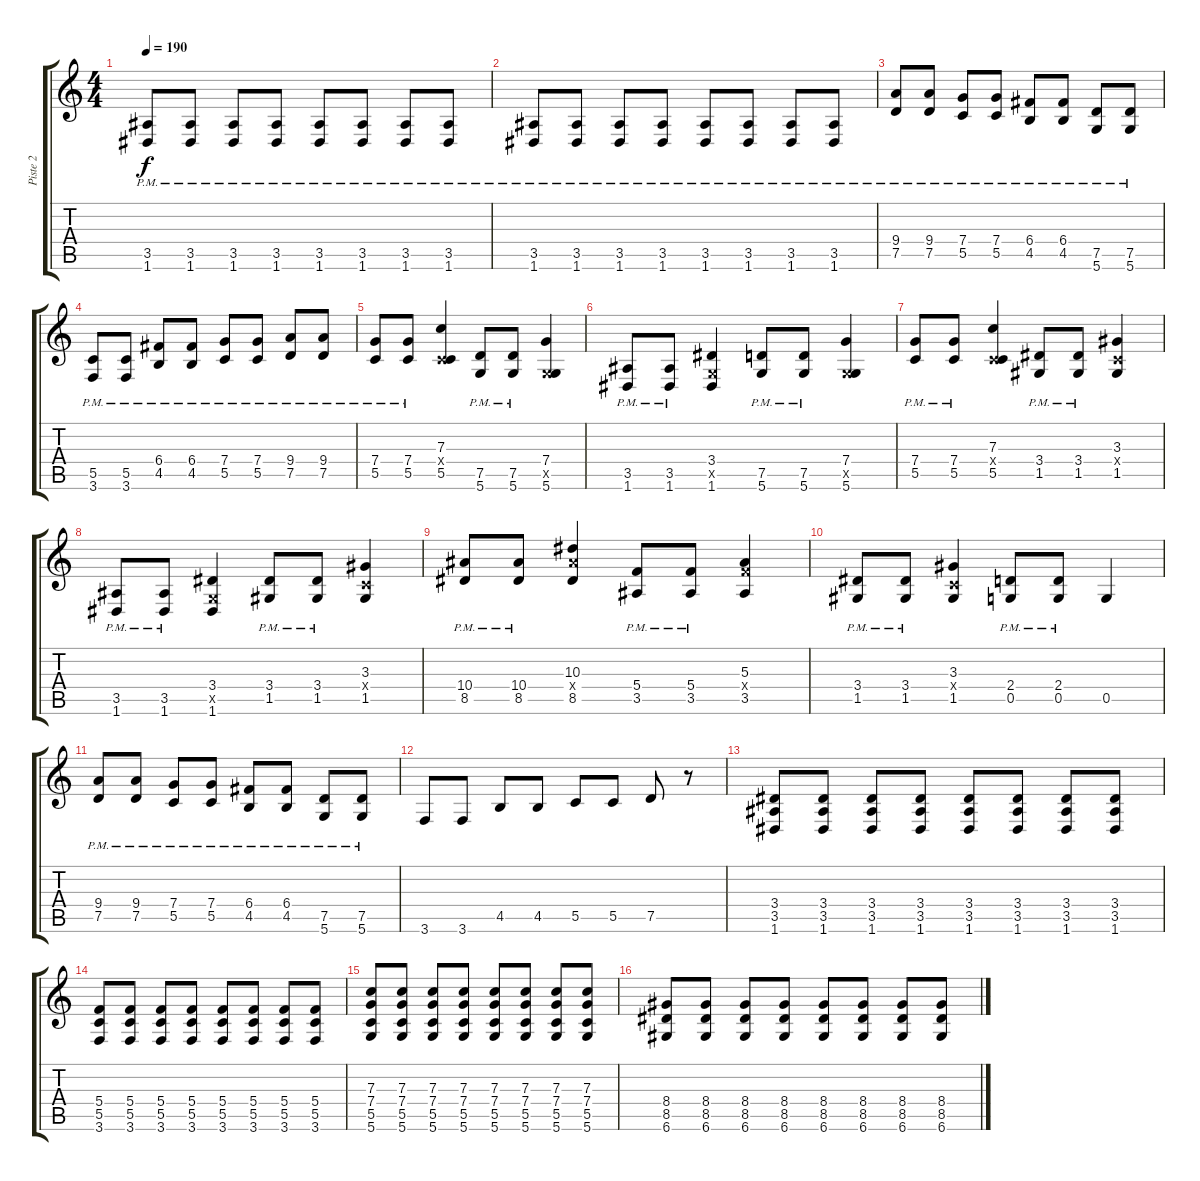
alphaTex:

\track ("Piste 2" "Piste 2") {instrument distortionguitar}
\staff {score tabs}
\tuning (D4 A3 F3 C3 G2 D2) {hide}
\ts (4 4)
\tempo 190
\clef g2
\ks c
(3.5{pm} 1.6{pm}).8{dy f} (3.5{pm} 1.6{pm}).8 (3.5{pm} 1.6{pm}).8 (3.5{pm} 1.6{pm}).8 (3.5{pm} 1.6{pm}).8 (3.5{pm} 1.6{pm}).8 (3.5{pm} 1.6{pm}).8 (3.5{pm} 1.6{pm}).8 |
(3.5{pm} 1.6{pm}).8 (3.5{pm} 1.6{pm}).8 (3.5{pm} 1.6{pm}).8 (3.5{pm} 1.6{pm}).8 (3.5{pm} 1.6{pm}).8 (3.5{pm} 1.6{pm}).8 (3.5{pm} 1.6{pm}).8 (3.5{pm} 1.6{pm}).8 |
(9.4{pm} 7.5{pm}).8 (9.4{pm} 7.5{pm}).8 (7.4{pm} 5.5{pm}).8 (7.4{pm} 5.5{pm}).8 (6.4{pm} 4.5{pm}).8 (6.4{pm} 4.5{pm}).8 (7.5{pm} 5.6{pm}).8 (7.5{pm} 5.6{pm}).8 |
(5.5{pm} 3.6{pm}).8 (5.5{pm} 3.6{pm}).8 (6.4{pm} 4.5{pm}).8 (6.4{pm} 4.5{pm}).8 (7.4{pm} 5.5{pm}).8 (7.4{pm} 5.5{pm}).8 (9.4{pm} 7.5{pm}).8 (9.4{pm} 7.5{pm}).8 |
(7.4{pm} 5.5{pm}).8 (7.4{pm} 5.5{pm}).8 (7.3 0.4{x} 5.5).4 (7.5{pm} 5.6{pm}).8 (7.5{pm} 5.6{pm}).8 (7.4 0.5{x} 5.6).4 |
(3.5{pm} 1.6{pm}).8 (3.5{pm} 1.6{pm}).8 (3.4 0.5{x} 1.6).4 (7.5{pm} 5.6{pm}).8 (7.5{pm} 5.6{pm}).8 (7.4 0.5{x} 5.6).4 |
(7.4{pm} 5.5{pm}).8 (7.4{pm} 5.5{pm}).8 (7.3 0.4{x} 5.5).4 (3.4{pm} 1.5{pm}).8 (3.4{pm} 1.5{pm}).8 (3.3 0.4{x} 1.5).4 |
(3.5{pm} 1.6{pm}).8 (3.5{pm} 1.6{pm}).8 (3.4 0.5{x} 1.6).4 (3.4{pm} 1.5{pm}).8 (3.4{pm} 1.5{pm}).8 (3.3 0.4{x} 1.5).4 |
(10.4{pm} 8.5{pm}).8 (10.4{pm} 8.5{pm}).8 (10.3 10.4{x} 8.5).4 (5.4{pm} 3.5{pm}).8 (5.4{pm} 3.5{pm}).8 (5.3 5.4{x} 3.5).4 |
(3.4{pm} 1.5{pm}).8 (3.4{pm} 1.5{pm}).8 (3.3 0.4{x} 1.5).4 (2.4{pm} 0.5{pm}).8 (2.4{pm} 0.5{pm}).8 0.5.4 |
(9.4{pm} 7.5{pm}).8 (9.4{pm} 7.5{pm}).8 (7.4{pm} 5.5{pm}).8 (7.4{pm} 5.5{pm}).8 (6.4{pm} 4.5{pm}).8 (6.4{pm} 4.5{pm}).8 (7.5{pm} 5.6{pm}).8 (7.5{pm} 5.6{pm}).8 |
3.6.8 3.6.8 4.5.8 4.5.8 5.5.8 5.5.8 7.5.8 r.8 |
(3.4 3.5 1.6).8 (3.4 3.5 1.6).8 (3.4 3.5 1.6).8 (3.4 3.5 1.6).8 (3.4 3.5 1.6).8 (3.4 3.5 1.6).8 (3.4 3.5 1.6).8 (3.4 3.5 1.6).8 |
(5.4 5.5 3.6).8 (5.4 5.5 3.6).8 (5.4 5.5 3.6).8 (5.4 5.5 3.6).8 (5.4 5.5 3.6).8 (5.4 5.5 3.6).8 (5.4 5.5 3.6).8 (5.4 5.5 3.6).8 |
(7.3 7.4 5.5 5.6).8 (7.3 7.4 5.5 5.6).8 (7.3 7.4 5.5 5.6).8 (7.3 7.4 5.5 5.6).8 (7.3 7.4 5.5 5.6).8 (7.3 7.4 5.5 5.6).8 (7.3 7.4 5.5 5.6).8 (7.3 7.4 5.5 5.6).8 |
(8.4 8.5 6.6).8 (8.4 8.5 6.6).8 (8.4 8.5 6.6).8 (8.4 8.5 6.6).8 (8.4 8.5 6.6).8 (8.4 8.5 6.6).8 (8.4 8.5 6.6).8 (8.4 8.5 6.6).8
